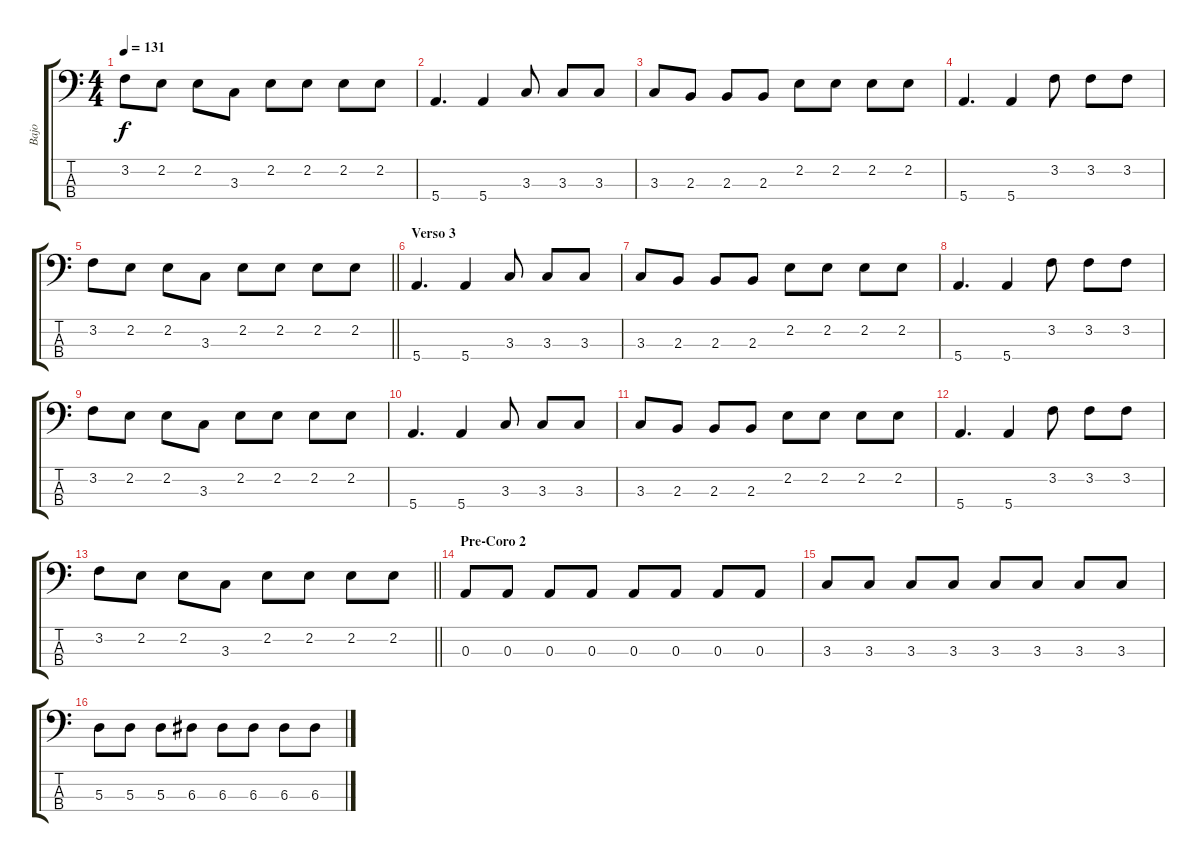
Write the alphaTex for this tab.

\track ("Bajo" "Bajo") {instrument electricbassfinger}
\staff {score tabs}
\tuning (G2 D2 A1 E1) {hide}
\ts (4 4)
\tempo 131
\clef f4
\ks aminor
3.2.8{dy f} 2.2.8 2.2.8 3.3.8 2.2.8 2.2.8 2.2.8 2.2.8 |
5.4.4{d} 5.4.4 3.3.8 3.3.8 3.3.8 |
3.3.8 2.3.8 2.3.8 2.3.8 2.2.8 2.2.8 2.2.8 2.2.8 |
5.4.4{d} 5.4.4 3.2.8 3.2.8 3.2.8 |
\barLineRight lightlight
3.2.8 2.2.8 2.2.8 3.3.8 2.2.8 2.2.8 2.2.8 2.2.8 |
\section ("" "Verso 3")
5.4.4{d} 5.4.4 3.3.8 3.3.8 3.3.8 |
3.3.8 2.3.8 2.3.8 2.3.8 2.2.8 2.2.8 2.2.8 2.2.8 |
5.4.4{d} 5.4.4 3.2.8 3.2.8 3.2.8 |
3.2.8 2.2.8 2.2.8 3.3.8 2.2.8 2.2.8 2.2.8 2.2.8 |
5.4.4{d} 5.4.4 3.3.8 3.3.8 3.3.8 |
3.3.8 2.3.8 2.3.8 2.3.8 2.2.8 2.2.8 2.2.8 2.2.8 |
5.4.4{d} 5.4.4 3.2.8 3.2.8 3.2.8 |
\barLineRight lightlight
3.2.8 2.2.8 2.2.8 3.3.8 2.2.8 2.2.8 2.2.8 2.2.8 |
\section ("" "Pre-Coro 2")
0.3.8 0.3.8 0.3.8 0.3.8 0.3.8 0.3.8 0.3.8 0.3.8 |
3.3.8 3.3.8 3.3.8 3.3.8 3.3.8 3.3.8 3.3.8 3.3.8 |
5.3.8 5.3.8 5.3.8 6.3.8 6.3.8 6.3.8 6.3.8 6.3.8
